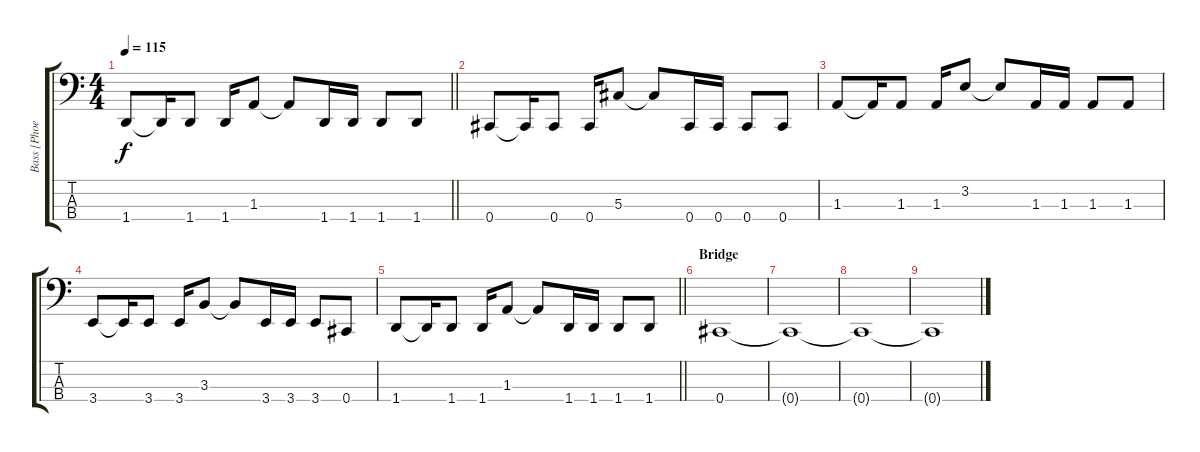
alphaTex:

\track ("Bass [Phoenix]" "Bass [Phoe") {instrument electricbassfinger}
\staff {score tabs}
\tuning (Gb2 Db2 Ab1 Db1) {hide}
\ts (4 4)
\tempo 115
\clef f4
\barLineRight lightlight
\ks c
1.4.8{dy f} 1.4{t}.16 1.4.8 1.4.16 1.3.8 1.3{t}.8 1.4.16 1.4.16 1.4.8 1.4.8 |
0.4.8 0.4{t}.16 0.4.8 0.4.16 5.3.8 5.3{t}.8 0.4.16 0.4.16 0.4.8 0.4.8 |
1.3.8 1.3{t}.16 1.3.8 1.3.16 3.2.8 3.2{t}.8 1.3.16 1.3.16 1.3.8 1.3.8 |
3.4.8 3.4{t}.16 3.4.8 3.4.16 3.3.8 3.3{t}.8 3.4.16 3.4.16 3.4.8 0.4.8 |
\barLineRight lightlight
1.4.8 1.4{t}.16 1.4.8 1.4.16 1.3.8 1.3{t}.8 1.4.16 1.4.16 1.4.8 1.4.8 |
\section ("" "Bridge")
0.4.1 |
0.4{t}.1{volume 0} |
0.4{t}.1 |
0.4{t}.1
